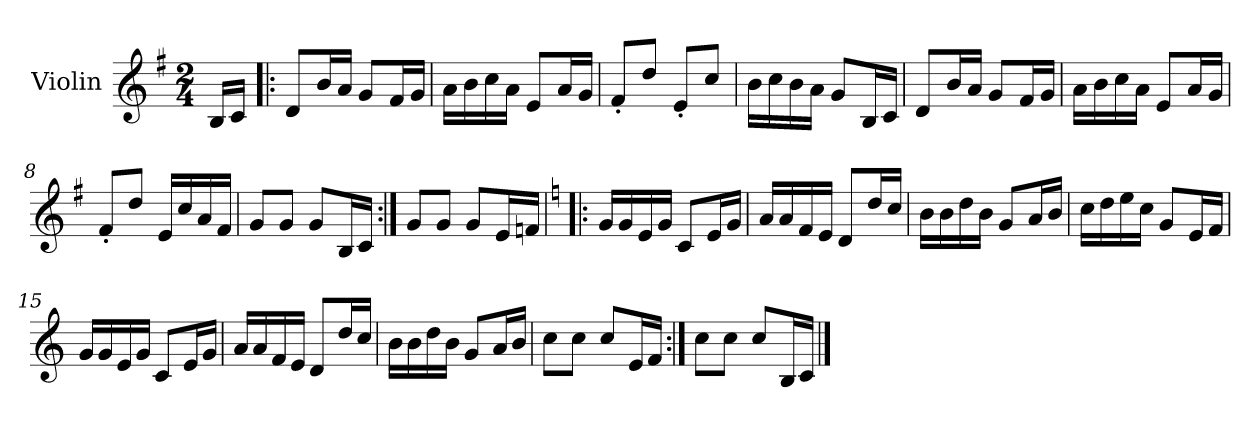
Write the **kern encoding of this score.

**kern
*part1
*staff1
*I"Violin
*I'Vln.
*clefG2
*k[f#]
*M2/4
=1
16B/LL
16c/JJ
=2!|:
8d/L
16b/L
16a/JJ
8g/L
16f#/L
16g/JJ
=3
16a\LL
16b\
16cc\
16a\JJ
8e/L
16a/L
16g/JJ
=4
8f#'/L
8dd/J
8e'/L
8cc/J
=5
16b\LL
16cc\
16b\
16a\JJ
8g/L
16B/L
16c/JJ
!!LO:LB:g=z
=6
8d/L
16b/L
16a/JJ
8g/L
16f#/L
16g/JJ
=7
16a\LL
16b\
16cc\
16a\JJ
8e/L
16a/L
16g/JJ
=8
8f#'/L
8dd/J
16e/LL
16cc/
16a/
16f#/JJ
=9
8g/L
8g/J
8g/L
16B/L
16c/JJ
=10:|!
8g/L
8g/J
8g/L
16e/L
16fn/JJ
!!LO:LB:g=z
=11!|:
*k[]
16g/LL
16g/
16e/
16g/JJ
8c/L
16e/L
16g/JJ
=12
16a/LL
16a/
16f/
16e/JJ
8d/L
16dd/L
16cc/JJ
=13
16b\LL
16b\
16dd\
16b\JJ
8g/L
16a/L
16b/JJ
=14
16cc\LL
16dd\
16ee\
16cc\JJ
8g/L
16e/L
16f/JJ
=15
16g/LL
16g/
16e/
16g/JJ
8c/L
16e/L
16g/JJ
=16
16a/LL
16a/
16f/
16e/JJ
8d/L
16dd/L
16cc/JJ
!!LO:LB:g=z
=17
16b\LL
16b\
16dd\
16b\JJ
8g/L
16a/L
16b/JJ
=18
8cc\L
8cc\J
8cc/L
16e/L
16f/JJ
=19:|!
8cc\L
8cc\J
8cc/L
16B/L
16c/JJ
==
*-
